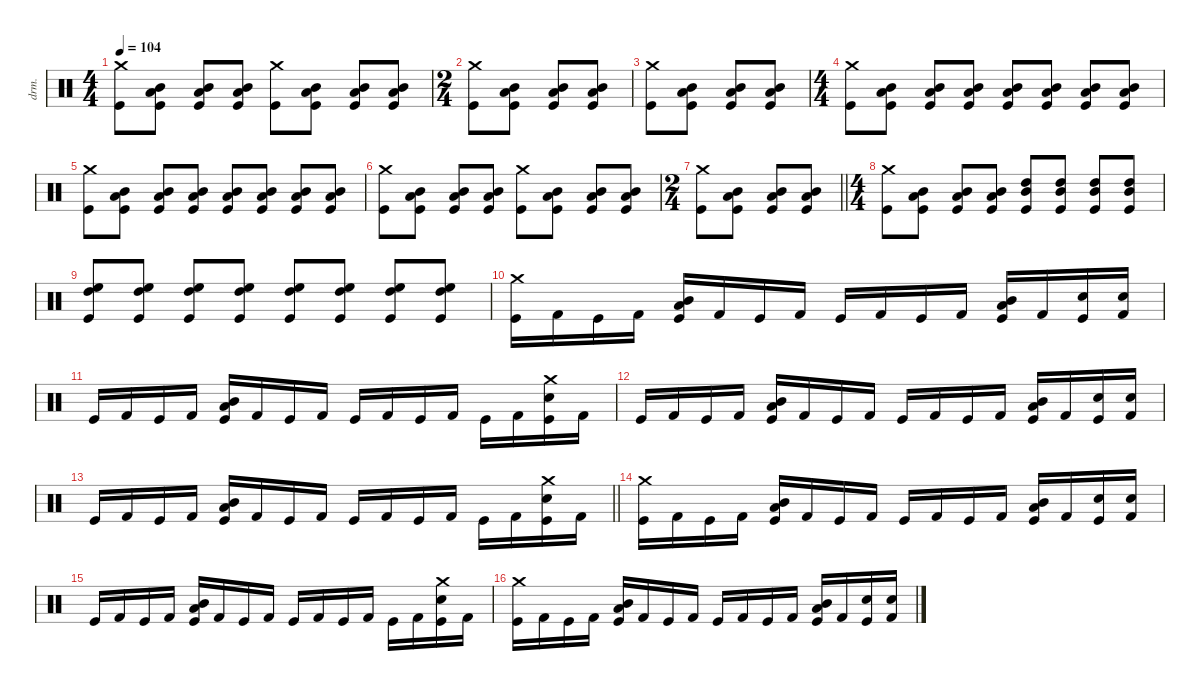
\defaultSystemsLayout 4
\hideDynamics
\bracketExtendMode nobrackets
\otherSystemsTrackNameOrientation horizontal
\track ("Lars Ulrich" "drm.") {instrument percussion}
\staff {score}
\articulation defaults
\ts (4 4)
\tempo 104
\clef neutral
\ks c
("Crash medium (hit)" "Kick (hit)").8{dy fff} ("Mid Tom (hit)" "Low Tom (hit)" "Kick (hit)").8 ("Mid Tom (hit)" "Low Tom (hit)" "Kick (hit)").8 ("Low Tom (hit)" "Mid Tom (hit)" "Kick (hit)").8 ("Crash medium (hit)" "Kick (hit)").8 ("Kick (hit)" "Low Tom (hit)" "Mid Tom (hit)").8 ("Kick (hit)" "Low Tom (hit)" "Mid Tom (hit)").8 ("Kick (hit)" "Low Tom (hit)" "Mid Tom (hit)").8 |
\ts (2 4)
\beaming (8 2 2 2 2)
("Crash medium (hit)" "Kick (hit)").8 ("Low Tom (hit)" "Mid Tom (hit)" "Kick (hit)").8 ("Low Tom (hit)" "Mid Tom (hit)" "Kick (hit)").8 ("Low Tom (hit)" "Mid Tom (hit)" "Kick (hit)").8 |
("Crash medium (hit)" "Kick (hit)").8 ("Mid Tom (hit)" "Low Tom (hit)" "Kick (hit)").8 ("Kick (hit)" "Mid Tom (hit)" "Low Tom (hit)").8 ("Kick (hit)" "Mid Tom (hit)" "Low Tom (hit)").8 |
\ts (4 4)
\beaming (8 2 2 2 2)
("Kick (hit)" "Crash medium (hit)").8 ("Low Tom (hit)" "Kick (hit)" "Mid Tom (hit)").8 ("Low Tom (hit)" "Kick (hit)" "Mid Tom (hit)").8 ("Kick (hit)" "Mid Tom (hit)" "Low Tom (hit)").8 ("Kick (hit)" "Mid Tom (hit)" "Low Tom (hit)").8 ("Kick (hit)" "Mid Tom (hit)" "Low Tom (hit)").8 ("Mid Tom (hit)" "Kick (hit)" "Low Tom (hit)").8 ("Kick (hit)" "Mid Tom (hit)" "Low Tom (hit)").8 |
("Kick (hit)" "Crash medium (hit)").8 ("Low Tom (hit)" "Kick (hit)" "Mid Tom (hit)").8 ("Low Tom (hit)" "Kick (hit)" "Mid Tom (hit)").8 ("Low Tom (hit)" "Kick (hit)" "Mid Tom (hit)").8 ("Kick (hit)" "Mid Tom (hit)" "Low Tom (hit)").8 ("Kick (hit)" "Mid Tom (hit)" "Low Tom (hit)").8 ("Kick (hit)" "Low Tom (hit)" "Mid Tom (hit)").8 ("Mid Tom (hit)" "Low Tom (hit)" "Kick (hit)").8 |
("Crash medium (hit)" "Kick (hit)").8 ("Mid Tom (hit)" "Low Tom (hit)" "Kick (hit)").8 ("Mid Tom (hit)" "Low Tom (hit)" "Kick (hit)").8 ("Mid Tom (hit)" "Low Tom (hit)" "Kick (hit)").8 ("Kick (hit)" "Crash medium (hit)").8 ("Kick (hit)" "Low Tom (hit)" "Mid Tom (hit)").8 ("Low Tom (hit)" "Mid Tom (hit)" "Kick (hit)").8 ("Low Tom (hit)" "Mid Tom (hit)" "Kick (hit)").8 |
\ts (2 4)
\beaming (8 2 2 2 2)
\barLineRight lightlight
("Crash medium (hit)" "Kick (hit)").8 ("Kick (hit)" "Low Tom (hit)" "Mid Tom (hit)").8 ("Kick (hit)" "Low Tom (hit)" "Mid Tom (hit)").8 ("Kick (hit)" "Low Tom (hit)" "Mid Tom (hit)").8 |
\ts (4 4)
\beaming (8 2 2 2 2)
("Kick (hit)" "Crash medium (hit)").8 ("Kick (hit)" "Low Tom (hit)" "Mid Tom (hit)").8 ("Low Tom (hit)" "Kick (hit)" "Mid Tom (hit)").8 ("Kick (hit)" "Low Tom (hit)" "Mid Tom (hit)").8 ("High Tom (hit)" "Mid Tom (hit)" "Kick (hit)").8 ("High Tom (hit)" "Mid Tom (hit)" "Kick (hit)").8 ("Mid Tom (hit)" "High Tom (hit)" "Kick (hit)").8 ("Kick (hit)" "High Tom (hit)" "Mid Tom (hit)").8 |
("Kick (hit)" "High Floor Tom (hit)" "High Tom (hit)").8 ("Kick (hit)" "High Tom (hit)" "High Floor Tom (hit)").8 ("Kick (hit)" "High Tom (hit)" "High Floor Tom (hit)").8 ("High Tom (hit)" "Kick (hit)" "High Floor Tom (hit)").8 ("Kick (hit)" "High Tom (hit)" "High Floor Tom (hit)").8 ("Kick (hit)" "High Tom (hit)" "High Floor Tom (hit)").8 ("Kick (hit)" "High Tom (hit)" "High Floor Tom (hit)").8 ("High Floor Tom (hit)" "Kick (hit)" "High Tom (hit)").8 |
("Kick (hit)" "Crash medium (hit)").16 "Kick (hit) 2".16 "Kick (hit)".16 "Kick (hit) 2".16 ("Kick (hit)" "Low Tom (hit)" "Mid Tom (hit)").16 "Kick (hit) 2".16 "Kick (hit)".16 "Kick (hit) 2".16 "Kick (hit)".16 "Kick (hit) 2".16 "Kick (hit)".16 "Kick (hit) 2".16 ("Kick (hit)" "Low Tom (hit)" "Mid Tom (hit)").16 "Kick (hit) 2".16 ("Kick (hit)" "Snare (hit) 2").16 ("Kick (hit) 2" "Snare (hit) 2").16 |
"Kick (hit)".16 "Kick (hit) 2".16 "Kick (hit)".16 "Kick (hit) 2".16 ("Low Tom (hit)" "Kick (hit)" "Mid Tom (hit)").16 "Kick (hit) 2".16 "Kick (hit)".16 "Kick (hit) 2".16 "Kick (hit)".16 "Kick (hit) 2".16 "Kick (hit)".16 "Kick (hit) 2".16 "Kick (hit)".16 "Kick (hit) 2".16 ("Crash medium (hit)" "Snare (hit) 2" "Kick (hit)").16 "Kick (hit) 2".16 |
"Kick (hit)".16 "Kick (hit) 2".16 "Kick (hit)".16 "Kick (hit) 2".16 ("Kick (hit)" "Low Tom (hit)" "Mid Tom (hit)").16 "Kick (hit) 2".16 "Kick (hit)".16 "Kick (hit) 2".16 "Kick (hit)".16 "Kick (hit) 2".16 "Kick (hit)".16 "Kick (hit) 2".16 ("Kick (hit)" "Low Tom (hit)" "Mid Tom (hit)").16 "Kick (hit) 2".16 ("Kick (hit)" "Snare (hit) 2").16 ("Snare (hit) 2" "Kick (hit) 2").16 |
\barLineRight lightlight "Kick (hit)".16 "Kick (hit) 2".16 "Kick (hit)".16 "Kick (hit) 2".16
("Low Tom (hit)" "Kick (hit)" "Mid Tom (hit)").16 "Kick (hit) 2".16 "Kick (hit)".16 "Kick (hit) 2".16 "Kick (hit)".16 "Kick (hit) 2".16 "Kick (hit)".16 "Kick (hit) 2".16 "Kick (hit)".16 "Kick (hit) 2".16 ("Snare (hit) 2" "Kick (hit)" "Crash medium (hit)").16 "Kick (hit) 2".16 |
("Kick (hit)" "Crash medium (hit)").16 "Kick (hit) 2".16 "Kick (hit)".16 "Kick (hit) 2".16 ("Mid Tom (hit)" "Kick (hit)" "Low Tom (hit)").16 "Kick (hit) 2".16 "Kick (hit)".16 "Kick (hit) 2".16 "Kick (hit)".16 "Kick (hit) 2".16 "Kick (hit)".16 "Kick (hit) 2".16 ("Kick (hit)" "Low Tom (hit)" "Mid Tom (hit)").16 "Kick (hit) 2".16 ("Snare (hit) 2" "Kick (hit)").16 ("Kick (hit) 2" "Snare (hit) 2").16 |
"Kick (hit)".16 "Kick (hit) 2".16 "Kick (hit)".16 "Kick (hit) 2".16 ("Low Tom (hit)" "Kick (hit)" "Mid Tom (hit)").16 "Kick (hit) 2".16 "Kick (hit)".16 "Kick (hit) 2".16 "Kick (hit)".16 "Kick (hit) 2".16 "Kick (hit)".16 "Kick (hit) 2".16 "Kick (hit)".16 "Kick (hit) 2".16 ("Snare (hit) 2" "Kick (hit)" "Crash medium (hit)").16 "Kick (hit) 2".16 |
("Crash medium (hit)" "Kick (hit)").16 "Kick (hit) 2".16 "Kick (hit)".16 "Kick (hit) 2".16 ("Mid Tom (hit)" "Kick (hit)" "Low Tom (hit)").16 "Kick (hit) 2".16 "Kick (hit)".16 "Kick (hit) 2".16 "Kick (hit)".16 "Kick (hit) 2".16 "Kick (hit)".16 "Kick (hit) 2".16 ("Mid Tom (hit)" "Kick (hit)" "Low Tom (hit)").16 "Kick (hit) 2".16 ("Kick (hit)" "Snare (hit) 2").16 ("Kick (hit) 2" "Snare (hit) 2").16
